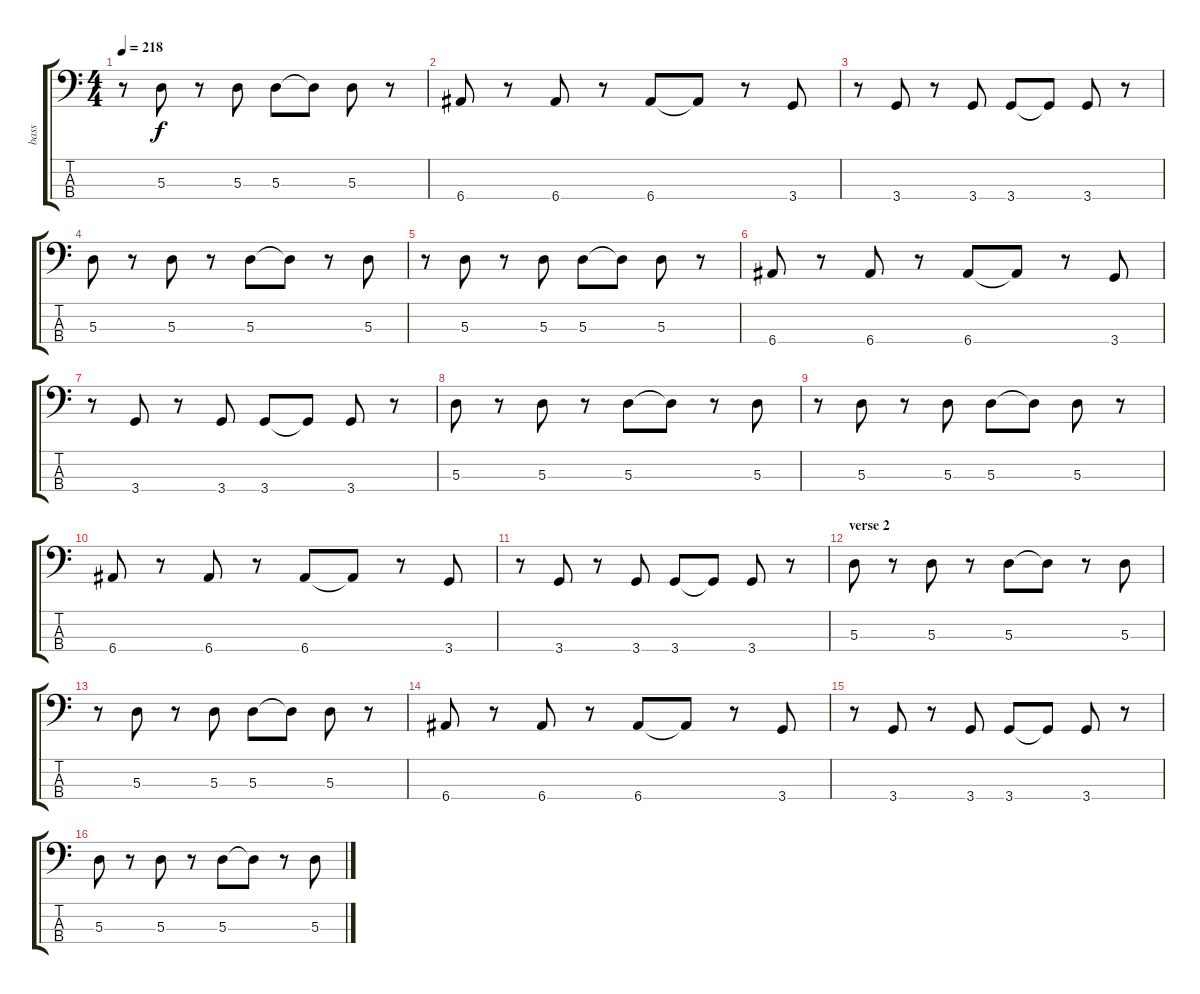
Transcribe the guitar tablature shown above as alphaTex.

\track ("bass" "bass") {instrument electricbassfinger}
\staff {score tabs}
\tuning (G2 D2 A1 E1) {hide}
\ts (4 4)
\tempo 218
\clef f4
\ks c
r.8{dy f} 5.3.8 r.8 5.3.8 5.3.8 5.3{t}.8 5.3.8 r.8 |
6.4.8 r.8 6.4.8 r.8 6.4.8 6.4{t}.8 r.8 3.4.8 |
r.8 3.4.8 r.8 3.4.8 3.4.8 3.4{t}.8 3.4.8 r.8 |
5.3.8 r.8 5.3.8 r.8 5.3.8 5.3{t}.8 r.8 5.3.8 |
r.8 5.3.8 r.8 5.3.8 5.3.8 5.3{t}.8 5.3.8 r.8 |
6.4.8 r.8 6.4.8 r.8 6.4.8 6.4{t}.8 r.8 3.4.8 |
r.8 3.4.8 r.8 3.4.8 3.4.8 3.4{t}.8 3.4.8 r.8 |
5.3.8 r.8 5.3.8 r.8 5.3.8 5.3{t}.8 r.8 5.3.8 |
r.8 5.3.8 r.8 5.3.8 5.3.8 5.3{t}.8 5.3.8 r.8 |
6.4.8 r.8 6.4.8 r.8 6.4.8 6.4{t}.8 r.8 3.4.8 |
r.8 3.4.8 r.8 3.4.8 3.4.8 3.4{t}.8 3.4.8 r.8 |
\section ("" "verse 2")
5.3.8 r.8 5.3.8 r.8 5.3.8 5.3{t}.8 r.8 5.3.8 |
r.8 5.3.8 r.8 5.3.8 5.3.8 5.3{t}.8 5.3.8 r.8 |
6.4.8 r.8 6.4.8 r.8 6.4.8 6.4{t}.8 r.8 3.4.8 |
r.8 3.4.8 r.8 3.4.8 3.4.8 3.4{t}.8 3.4.8 r.8 |
5.3.8 r.8 5.3.8 r.8 5.3.8 5.3{t}.8 r.8 5.3.8
